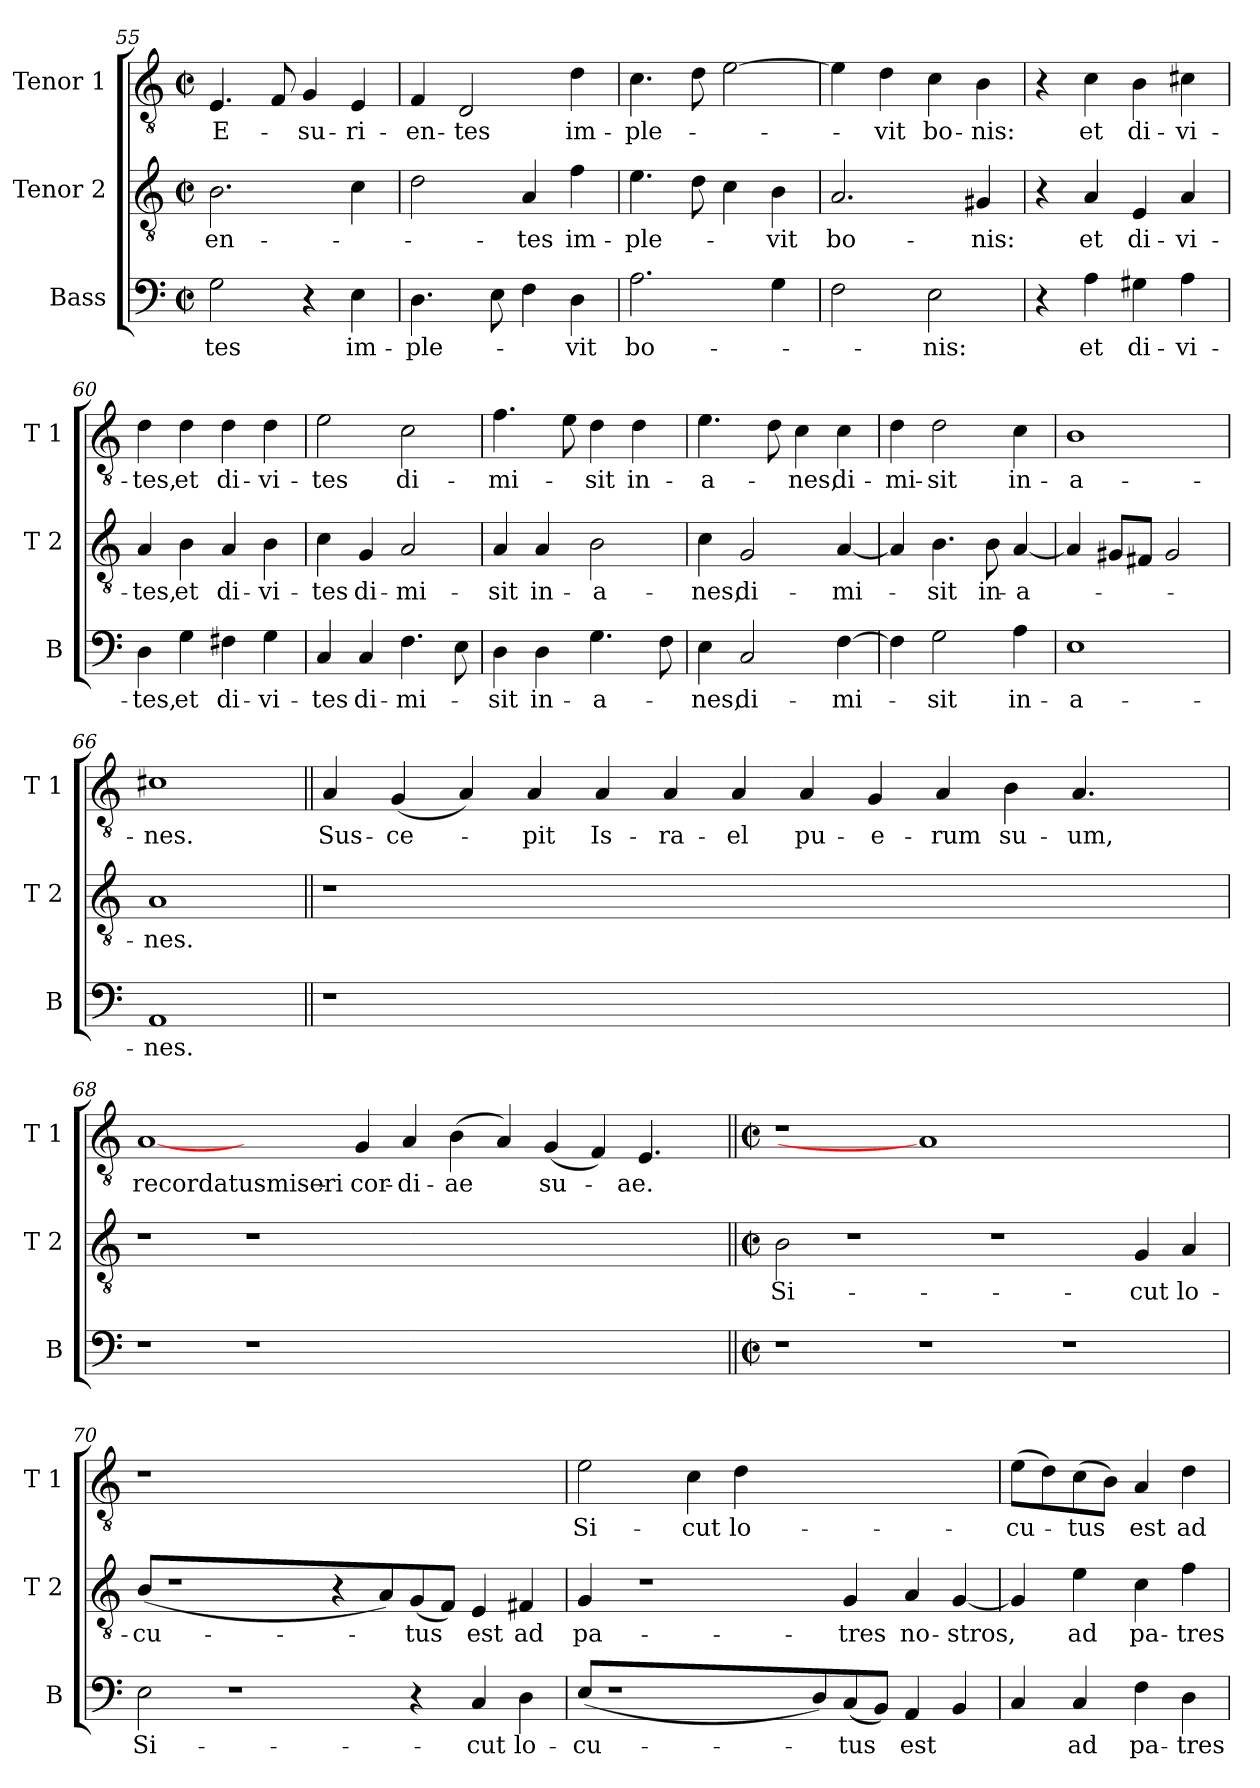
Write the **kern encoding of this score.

**kern	**text	**kern	**text	**kern	**text
*part3	*part3	*part2	*part2	*part1	*part1
*staff3	*staff3	*staff2	*staff2	*staff1	*staff1
*I"Bass	*	*I"Tenor 2	*	*I"Tenor 1	*
*I'B	*	*I'T 2	*	*I'T 1	*
*clefF4	*	*clefGv2	*	*clefGv2	*
*k[]	*	*k[]	*	*k[]	*
*C:	*	*C:	*	*C:	*
*M2/2	*	*M2/2	*	*M2/2	*
*met(c|)	*	*met(c|)	*	*met(c|)	*
=55	=55	=55	=55	=55	=55
2G\	-tes	2.B\	-en-	4.E/	E-
.	.	.	.	8F/	.
4r	.	.	.	4G/	-su-
4E\	im-	4c\	.	4E/	-ri-
=56	=56	=56	=56	=56	=56
4.D\	-ple-	2d\	.	4F/	-en-
.	.	.	.	2D/	-tes
8E\	.	.	.	.	.
4F\	.	4A/	-tes	.	.
4D\	-vit	4f\	im-	4d\	im-
=57	=57	=57	=57	=57	=57
2.A\	bo-	4.e\	-ple-	4.c\	-ple-
.	.	8d\	.	8d\	.
.	.	4c\	.	[2e\	.
4G\	.	4B\	-vit	.	.
=58	=58	=58	=58	=58	=58
2F\	.	2.A/	bo-	4e\]	.
.	.	.	.	4d\	-vit
2E\	-nis:	.	.	4c\	bo-
.	.	4G#X/	-nis:	4B\	-nis:
=59	=59	=59	=59	=59	=59
4r	.	4r	.	4r	.
4A\	et	4A/	et	4c\	et
4G#X\	di-	4E/	di-	4B\	di-
4A\	-vi-	4A/	-vi-	4c#X\	-vi-
!!LO:LB:g=z
=60	=60	=60	=60	=60	=60
4D\	-tes,	4A/	-tes,	4d\	-tes,
4G\	et	4B\	et	4d\	et
4F#X\	di-	4A/	di-	4d\	di-
4G\	-vi-	4B\	-vi-	4d\	-vi-
=61	=61	=61	=61	=61	=61
4C/	-tes	4c\	-tes	2e\	-tes
4C/	di-	4G/	di-	.	.
4.F\	-mi-	2A/	-mi-	2c\	di-
8E\	.	.	.	.	.
=62	=62	=62	=62	=62	=62
4D\	-sit	4A/	-sit	4.f\	-mi-
4D\	in-	4A/	in-	.	.
.	.	.	.	8e\	.
4.G\	-a-	2B\	-a-	4d\	-sit
.	.	.	.	4d\	in-
8F\	.	.	.	.	.
=63	=63	=63	=63	=63	=63
4E\	-nes,	4c\	-nes,	4.e\	-a-
2C/	di-	2G/	di-	.	.
.	.	.	.	8d\	.
.	.	.	.	4c\	-nes,
[4F\	-mi-	[4A/	-mi-	4c\	di-
=64	=64	=64	=64	=64	=64
4F\]	.	4A/]	.	4d\	-mi-
2G\	-sit	4.B\	-sit	2d\	-sit
.	.	8B\	in-	.	.
4A\	in-	[4A/	-a-	4c\	in-
=65	=65	=65	=65	=65	=65
1E	-a-	4A/]	.	1B	-a-
.	.	8G#X/L	.	.	.
.	.	8F#X/J	.	.	.
.	.	2G#/	.	.	.
=66	=66	=66	=66	=66	=66
1AA	-nes.	1A	-nes.	1c#X	-nes.
!!LO:LB:g=z
=67||	=67||	=67||	=67||	=67||	=67||
1r	.	1r	.	4A	Sus-
.	.	.	.	(4G	-ce-
.	.	.	.	4A)	.
.	.	.	.	4A	-pit
0ryy	.	0ryy	.	4A	Is-
.	.	.	.	4A	-ra-
.	.	.	.	4A	-el
.	.	.	.	4A	pu-
.	.	.	.	4G	-e-
.	.	.	.	4A	-rum
.	.	.	.	4B	su-
.	.	.	.	4.A	-um,
4ryy	.	4ryy	.	.	.
.	.	.	.	8ryy	.
=68	=68	=68	=68	=68	=68
1r	.	1r	.	[1A	recordatusmiseri-
1r	.	1r	.	1ryy	.
0ryy	.	0ryy	.	4G	-cor-
.	.	.	.	4A	-di-
.	.	.	.	(4B	-ae
.	.	.	.	4A)	.
.	.	.	.	(4G	su-
.	.	.	.	4F)	.
.	.	.	.	4.E	-ae.
.	.	.	.	8ryy	.
!!LO:LB:g=z
=69||	=69||	=69||	=69||	=69||	=69||
*M2/2	*	*M2/2	*	*M2/2	*
*met(c|)	*	*met(c|)	*	*met(c|)	*
1r	.	2B\	Si-	1r	.
.	.	1r	.	.	.
1r	.	.	.	1A]	.
.	.	1r	.	.	.
1r	.	.	.	1ryy	.
.	.	4G/	-cut	.	.
.	.	4A/	lo-	.	.
=70	=70	=70	=70	=70	=70
2E\	Si-	(8B/L	-cu-	1r	.
.	.	1r	.	.	.
1r	.	.	.	.	.
.	.	.	.	1ryy	.
.	.	4r	.	.	.
.	.	8A/)	.	.	.
4r	.	(8G/	-tus	.	.
.	.	8F/J)	.	.	.
4C/	-cut	4E/	est	.	.
4D\	lo-	4F#X/	ad	4ryy	.
=71	=71	=71	=71	=71	=71
(8E/L	-cu-	4G/	pa-	2e\	Si-
1r	.	.	.	.	.
.	.	1r	.	.	.
.	.	.	.	4c\	-cut
.	.	.	.	4d\	lo-
.	.	.	.	1ryy	.
8D/)	.	.	.	.	.
(8C/	-tus	4G/	-tres	.	.
8BB/J)	.	.	.	.	.
4AA/	est	4A/	no-	.	.
4BB/	.	[4G/	-stros,	.	.
=72	=72	=72	=72	=72	=72
4C/	.	4G/]	.	(8e\L	-cu-
.	.	.	.	8d\)	.
4C/	ad	4e\	ad	(8c\	-tus
.	.	.	.	8B\J)	.
4F\	pa-	4c\	pa-	4A/	est
4D\	-tres	4f\	-tres	4d\	ad
=	=	=	=	=	=
*-	*-	*-	*-	*-	*-
